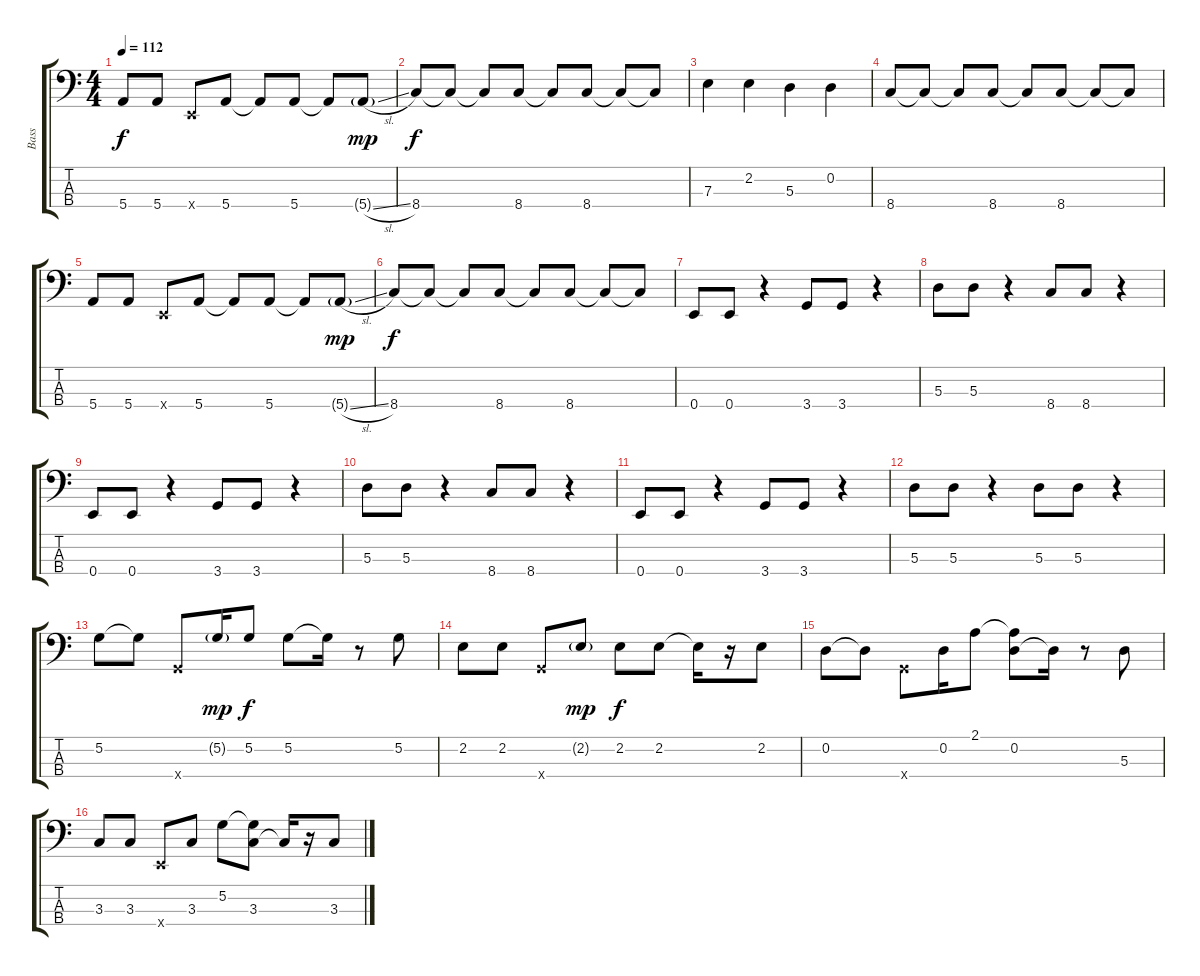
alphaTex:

\track ("Bass" "Bass") {instrument electricbassfinger}
\staff {score tabs}
\tuning (G2 D2 A1 E1) {hide}
\ts (4 4)
\tempo 112
\clef f4
\ks c
5.4.8{dy f} 5.4.8 0.4{x}.8 5.4.8 5.4{t}.8 5.4.8 5.4{t}.8 5.4{sl g}.8{dy mp} |
8.4.8{dy f} 8.4{t}.8 8.4{t}.8 8.4.8 8.4{t}.8 8.4.8 8.4{t}.8 8.4{t}.8 |
7.3.4 2.2.4 5.3.4 0.2.4 |
8.4.8 8.4{t}.8 8.4{t}.8 8.4.8 8.4{t}.8 8.4.8 8.4{t}.8 8.4{t}.8 |
5.4.8 5.4.8 0.4{x}.8 5.4.8 5.4{t}.8 5.4.8 5.4{t}.8 5.4{sl g}.8{dy mp} |
8.4.8{dy f} 8.4{t}.8 8.4{t}.8 8.4.8 8.4{t}.8 8.4.8 8.4{t}.8 8.4{t}.8 |
0.4.8 0.4.8 r.4 3.4.8 3.4.8 r.4 |
5.3.8 5.3.8 r.4 8.4.8 8.4.8 r.4 |
0.4.8 0.4.8 r.4 3.4.8 3.4.8 r.4 |
5.3.8 5.3.8 r.4 8.4.8 8.4.8 r.4 |
0.4.8 0.4.8 r.4 3.4.8 3.4.8 r.4 |
5.3.8 5.3.8 r.4 5.3.8 5.3.8 r.4 |
5.2.8 5.2{t}.8 3.4{x}.8 5.2{g}.16{dy mp} 5.2.8{dy f} 5.2.8 5.2{t}.16 r.8 5.2.8 |
2.2.8 2.2.8 3.4{x}.8 2.2{g}.8{dy mp} 2.2.8{dy f} 2.2.8 2.2{t}.16 r.16 2.2.8 |
0.2.8 0.2{t}.8 3.4{x}.8 0.2.16 2.1.8 (2.1{t} 0.2).8 0.2{t}.16 r.8 5.3.8 |
3.3.8 3.3.8 0.4{x}.8 3.3.8 5.2.8 (5.2{t} 3.3).8 3.3{t}.16 r.16 3.3.8
